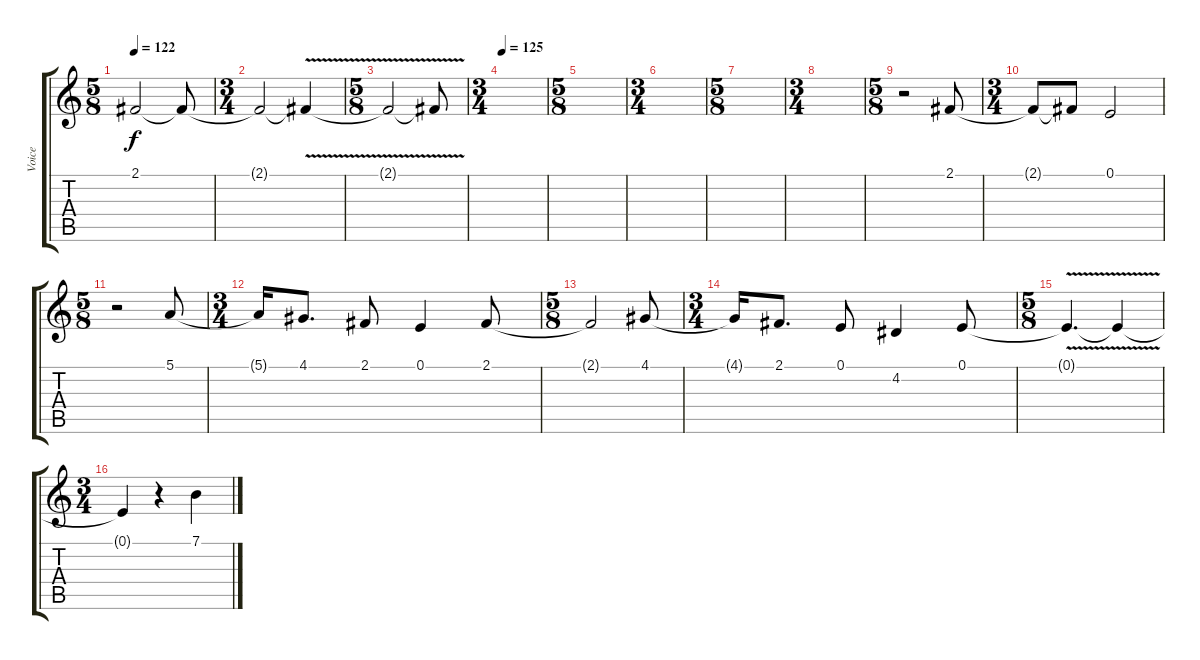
\track ("Voice" "Voice") {instrument voiceoohs}
\staff {score tabs}
\tuning (E4 B3 G3 D3 A2 E2) {hide}
\ts (5 8)
\tempo 122
\clef g2
\ks c
2.1{t}.2{dy f} 2.1{t}.8 |
\ts (3 4)
2.1{t}.2 2.1{v t}.4 |
\ts (5 8)
2.1{v t}.2 2.1{t}.8 |
\ts (3 4)
\tempo 125
|
\ts (5 8)
|
\ts (3 4)
|
\ts (5 8)
|
\ts (3 4)
|
\ts (5 8)
r.2 2.1.8 |
\ts (3 4)
2.1{t}.8 2.1{t}.8 0.1.2 |
\ts (5 8)
r.2 5.1.8 |
\ts (3 4)
5.1{t}.16 4.1.8{d} 2.1.8 0.1.4 2.1.8 |
\ts (5 8)
2.1{t}.2 4.1.8 |
\ts (3 4)
4.1{t}.16 2.1.8{d} 0.1.8 4.2.4 0.1.8 |
\ts (5 8)
0.1{v t}.4{d} 0.1{t}.4 |
\ts (3 4)
0.1{t}.4 r.4 7.1.4
